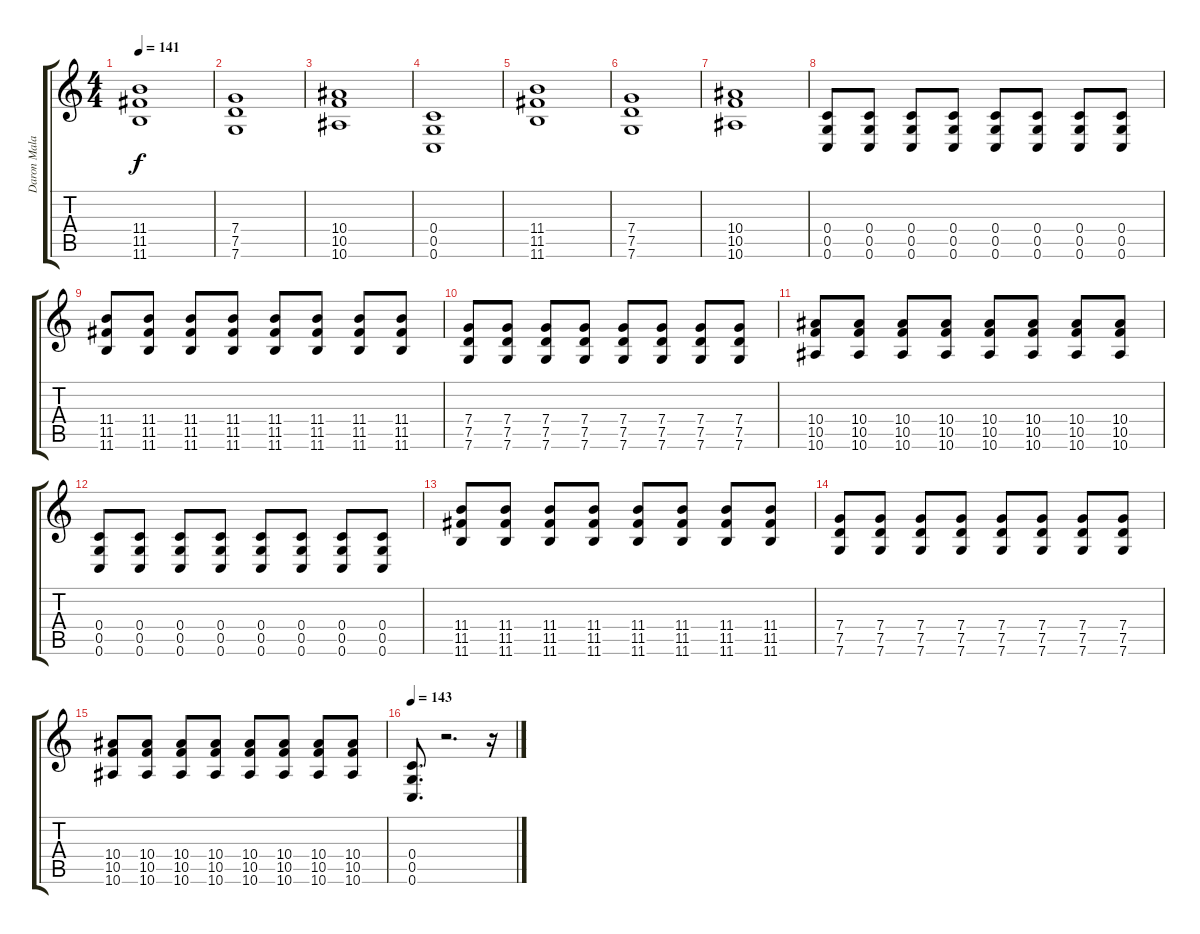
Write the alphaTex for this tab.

\track ("Daron Malakian (Distortion)" "Daron Mala") {instrument distortionguitar}
\staff {score tabs}
\tuning (D4 A3 F3 C3 G2 C2) {hide}
\ts (4 4)
\tempo 141
\clef g2
\ks c
(11.4 11.5 11.6).1{dy f} |
(7.4 7.5 7.6).1 |
(10.4 10.5 10.6).1 |
(0.4 0.5 0.6).1 |
(11.4 11.5 11.6).1 |
(7.4 7.5 7.6).1 |
(10.4 10.5 10.6).1 |
(0.4 0.5 0.6).8 (0.4 0.5 0.6).8 (0.4 0.5 0.6).8 (0.4 0.5 0.6).8 (0.4 0.5 0.6).8 (0.4 0.5 0.6).8 (0.4 0.5 0.6).8 (0.4 0.5 0.6).8 |
(11.4 11.5 11.6).8 (11.4 11.5 11.6).8 (11.4 11.5 11.6).8 (11.4 11.5 11.6).8 (11.4 11.5 11.6).8 (11.4 11.5 11.6).8 (11.4 11.5 11.6).8 (11.4 11.5 11.6).8 |
(7.4 7.5 7.6).8 (7.4 7.5 7.6).8 (7.4 7.5 7.6).8 (7.4 7.5 7.6).8 (7.4 7.5 7.6).8 (7.4 7.5 7.6).8 (7.4 7.5 7.6).8 (7.4 7.5 7.6).8 |
(10.4 10.5 10.6).8 (10.4 10.5 10.6).8 (10.4 10.5 10.6).8 (10.4 10.5 10.6).8 (10.4 10.5 10.6).8 (10.4 10.5 10.6).8 (10.4 10.5 10.6).8 (10.4 10.5 10.6).8 |
(0.4 0.5 0.6).8 (0.4 0.5 0.6).8 (0.4 0.5 0.6).8 (0.4 0.5 0.6).8 (0.4 0.5 0.6).8 (0.4 0.5 0.6).8 (0.4 0.5 0.6).8 (0.4 0.5 0.6).8 |
(11.4 11.5 11.6).8 (11.4 11.5 11.6).8 (11.4 11.5 11.6).8 (11.4 11.5 11.6).8 (11.4 11.5 11.6).8 (11.4 11.5 11.6).8 (11.4 11.5 11.6).8 (11.4 11.5 11.6).8 |
(7.4 7.5 7.6).8 (7.4 7.5 7.6).8 (7.4 7.5 7.6).8 (7.4 7.5 7.6).8 (7.4 7.5 7.6).8 (7.4 7.5 7.6).8 (7.4 7.5 7.6).8 (7.4 7.5 7.6).8 |
(10.4 10.5 10.6).8 (10.4 10.5 10.6).8 (10.4 10.5 10.6).8 (10.4 10.5 10.6).8 (10.4 10.5 10.6).8 (10.4 10.5 10.6).8 (10.4 10.5 10.6).8 (10.4 10.5 10.6).8 |
\tempo 143
(0.4 0.5 0.6).8{d} r.2{d} r.16
